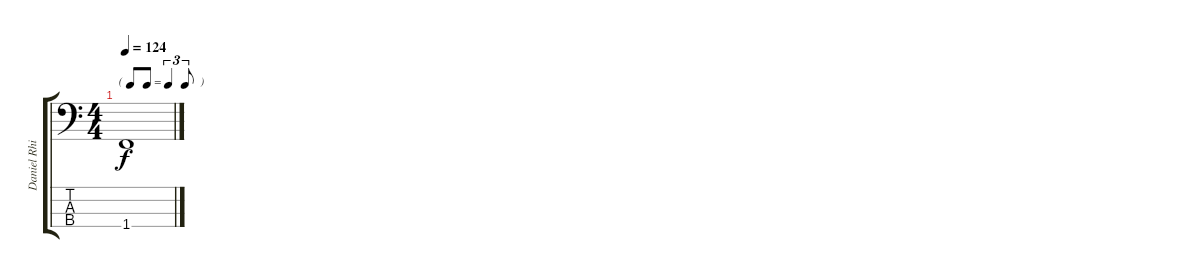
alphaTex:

\track ("Daniel Rhine - Bass Guitar" "Daniel Rhi") {instrument electricbassfinger}
\staff {score tabs}
\tuning (G2 D2 A1 E1) {hide}
\ts (4 4)
\tf triplet8th
\tempo 124
\clef f4
\ks c
1.4{t}.1{dy f}
